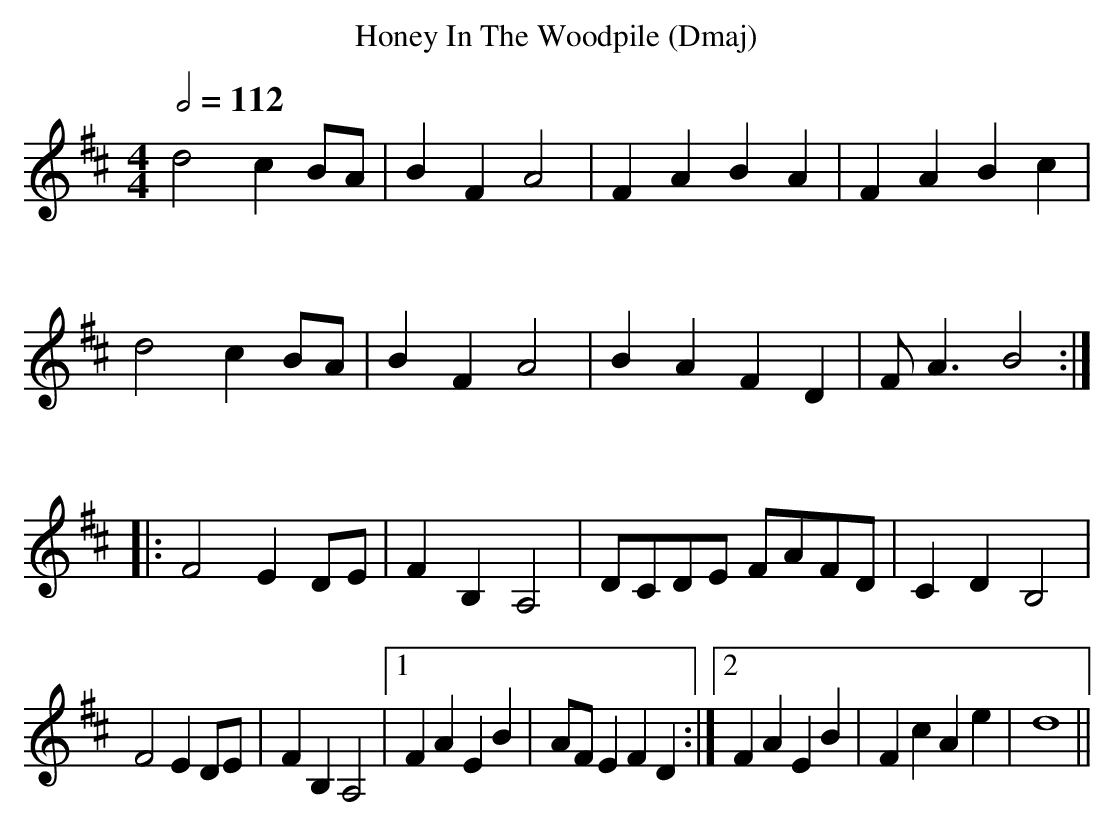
X:1
T:Honey In The Woodpile (Dmaj)
Q:1/2=112
M:4/4
L:1/8
K:Dmaj
d4 c2BA|B2F2 A4|F2A2 B2A2|F2A2 B2c2 |
d4 c2BA|B2F2 A4|B2A2 F2D2|FA3 B4:|
|:F4 E2DE|F2B,2 A,4|DCDE FAFD|C2D2 B,4|
F4 E2DE|F2B,2 A,4|1F2A2 E2B2|AFE2 F2D2:|2F2A2 E2B2|F2c2 A2e2|d8||
